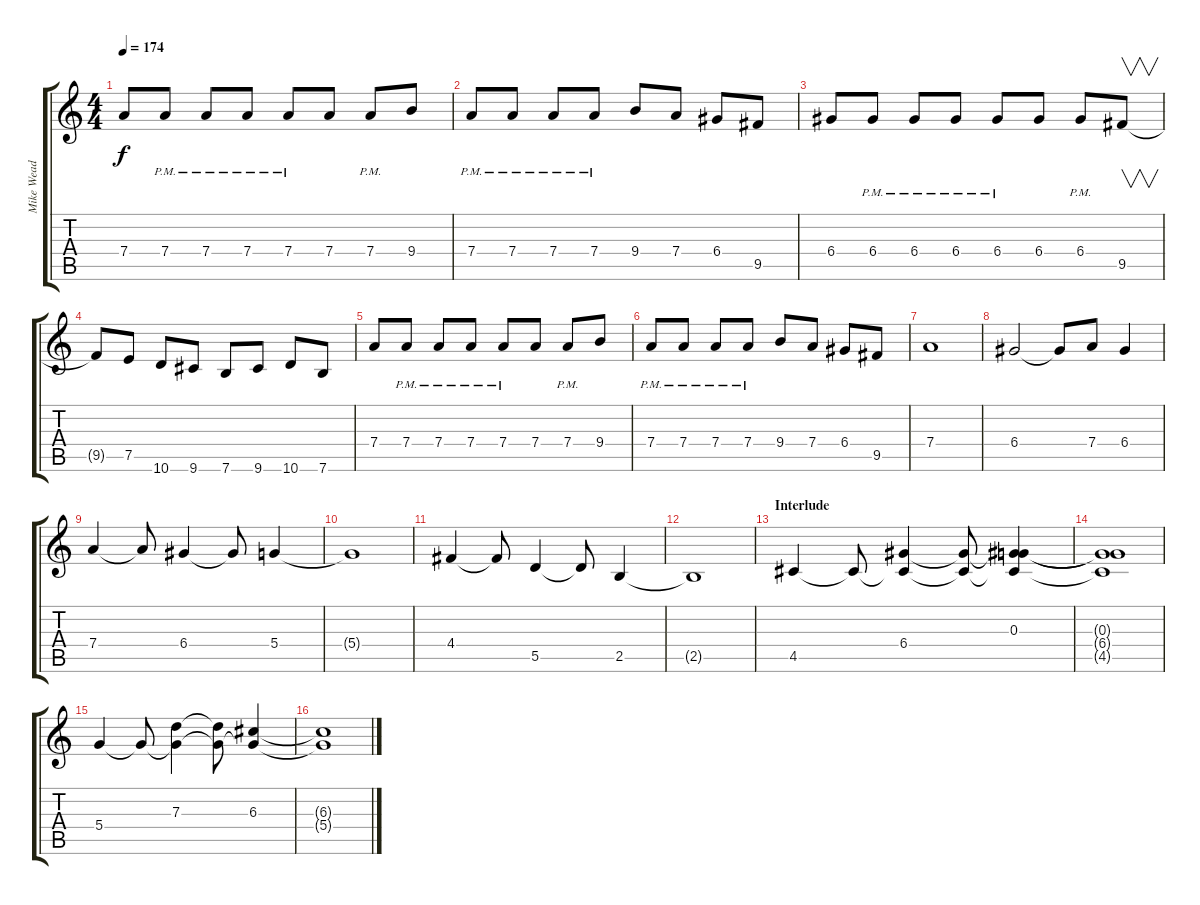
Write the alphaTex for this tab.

\track ("Mike Wead" "Mike Wead") {instrument distortionguitar}
\staff {score tabs}
\tuning (E4 B3 G3 D3 A2 E2) {hide}
\ts (4 4)
\tempo 174
\clef g2
\ks c
7.4.8{dy f} 7.4{pm}.8 7.4{pm}.8 7.4{pm}.8 7.4{pm}.8 7.4.8 7.4{pm}.8 9.4.8 |
7.4{pm}.8 7.4{pm}.8 7.4{pm}.8 7.4{pm}.8 9.4.8 7.4.8 6.4.8 9.5.8 |
6.4.8 6.4{pm}.8 6.4{pm}.8 6.4{pm}.8 6.4{pm}.8 6.4.8 6.4{pm}.8 9.5.8{v} |
9.5{t}.8 7.5.8 10.6.8 9.6.8 7.6.8 9.6.8 10.6.8 7.6.8 |
7.4.8 7.4{pm}.8 7.4{pm}.8 7.4{pm}.8 7.4{pm}.8 7.4.8 7.4{pm}.8 9.4.8 |
7.4{pm}.8 7.4{pm}.8 7.4{pm}.8 7.4{pm}.8 9.4.8 7.4.8 6.4.8 9.5.8 |
7.4.1 |
6.4.2 6.4{t}.8 7.4.8 6.4.4 |
7.4.4 7.4{t}.8 6.4.4 6.4{t}.8 5.4.4 |
5.4{t}.1 |
4.4.4 4.4{t}.8 5.5.4 5.5{t}.8 2.5.4 |
2.5{t}.1 |
\section ("" "Interlude")
4.5.4 4.5{t}.8 (6.4 4.5{t}).4 (6.4{t} 4.5{t}).8 (0.3 6.4{t} 4.5{t}).4 |
(0.3{t} 6.4{t} 4.5{t}).1 |
5.4.4 5.4{t}.8 (7.3 5.4{t}).4 (7.3{t} 5.4{t}).8 (6.3 5.4{t}).4 |
(6.3{t} 5.4{t}).1
